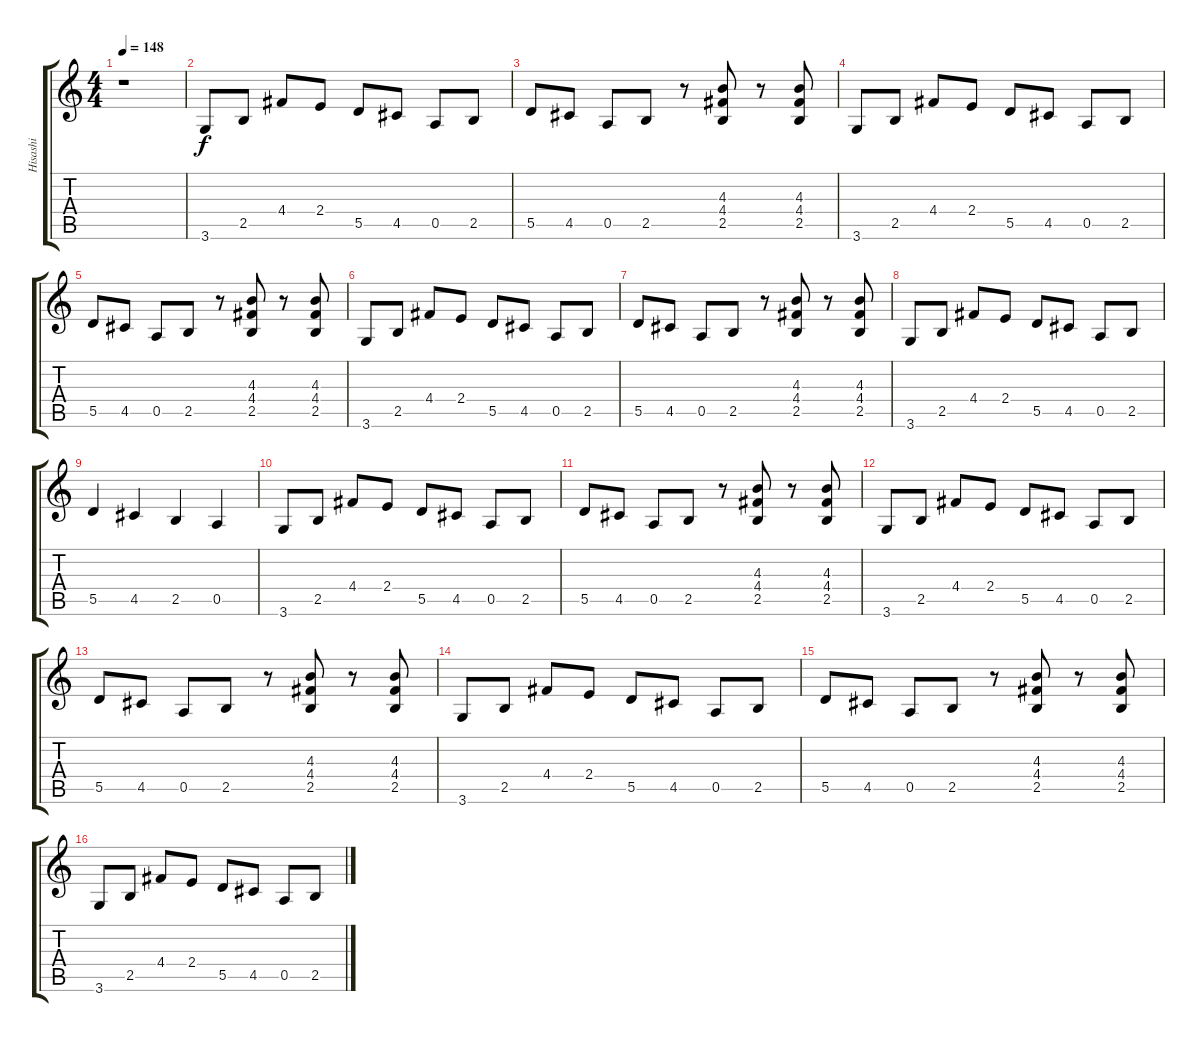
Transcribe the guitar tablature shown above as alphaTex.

\track ("Hisashi" "Hisashi") {instrument distortionguitar}
\staff {score tabs}
\tuning (E4 B3 G3 D3 A2 E2) {hide}
\ts (4 4)
\tempo 148
\clef g2
\ks c
r.1{dy f instrument distortionguitar} |
3.6.8 2.5.8 4.4.8 2.4.8 5.5.8 4.5.8 0.5.8 2.5.8 |
5.5.8 4.5.8 0.5.8 2.5.8 r.8 (4.3 4.4 2.5).8 r.8 (4.3 4.4 2.5).8 |
3.6.8 2.5.8 4.4.8 2.4.8 5.5.8 4.5.8 0.5.8 2.5.8 |
5.5.8 4.5.8 0.5.8 2.5.8 r.8 (4.3 4.4 2.5).8 r.8 (4.3 4.4 2.5).8 |
3.6.8 2.5.8 4.4.8 2.4.8 5.5.8 4.5.8 0.5.8 2.5.8 |
5.5.8 4.5.8 0.5.8 2.5.8 r.8 (4.3 4.4 2.5).8 r.8 (4.3 4.4 2.5).8 |
3.6.8 2.5.8 4.4.8 2.4.8 5.5.8 4.5.8 0.5.8 2.5.8 |
5.5.4 4.5.4 2.5.4 0.5.4 |
3.6.8 2.5.8 4.4.8 2.4.8 5.5.8 4.5.8 0.5.8 2.5.8 |
5.5.8 4.5.8 0.5.8 2.5.8 r.8 (4.3 4.4 2.5).8 r.8 (4.3 4.4 2.5).8 |
3.6.8 2.5.8 4.4.8 2.4.8 5.5.8 4.5.8 0.5.8 2.5.8 |
5.5.8 4.5.8 0.5.8 2.5.8 r.8 (4.3 4.4 2.5).8 r.8 (4.3 4.4 2.5).8 |
3.6.8 2.5.8 4.4.8 2.4.8 5.5.8 4.5.8 0.5.8 2.5.8 |
5.5.8 4.5.8 0.5.8 2.5.8 r.8 (4.3 4.4 2.5).8 r.8 (4.3 4.4 2.5).8 |
3.6.8 2.5.8 4.4.8 2.4.8 5.5.8 4.5.8 0.5.8 2.5.8
